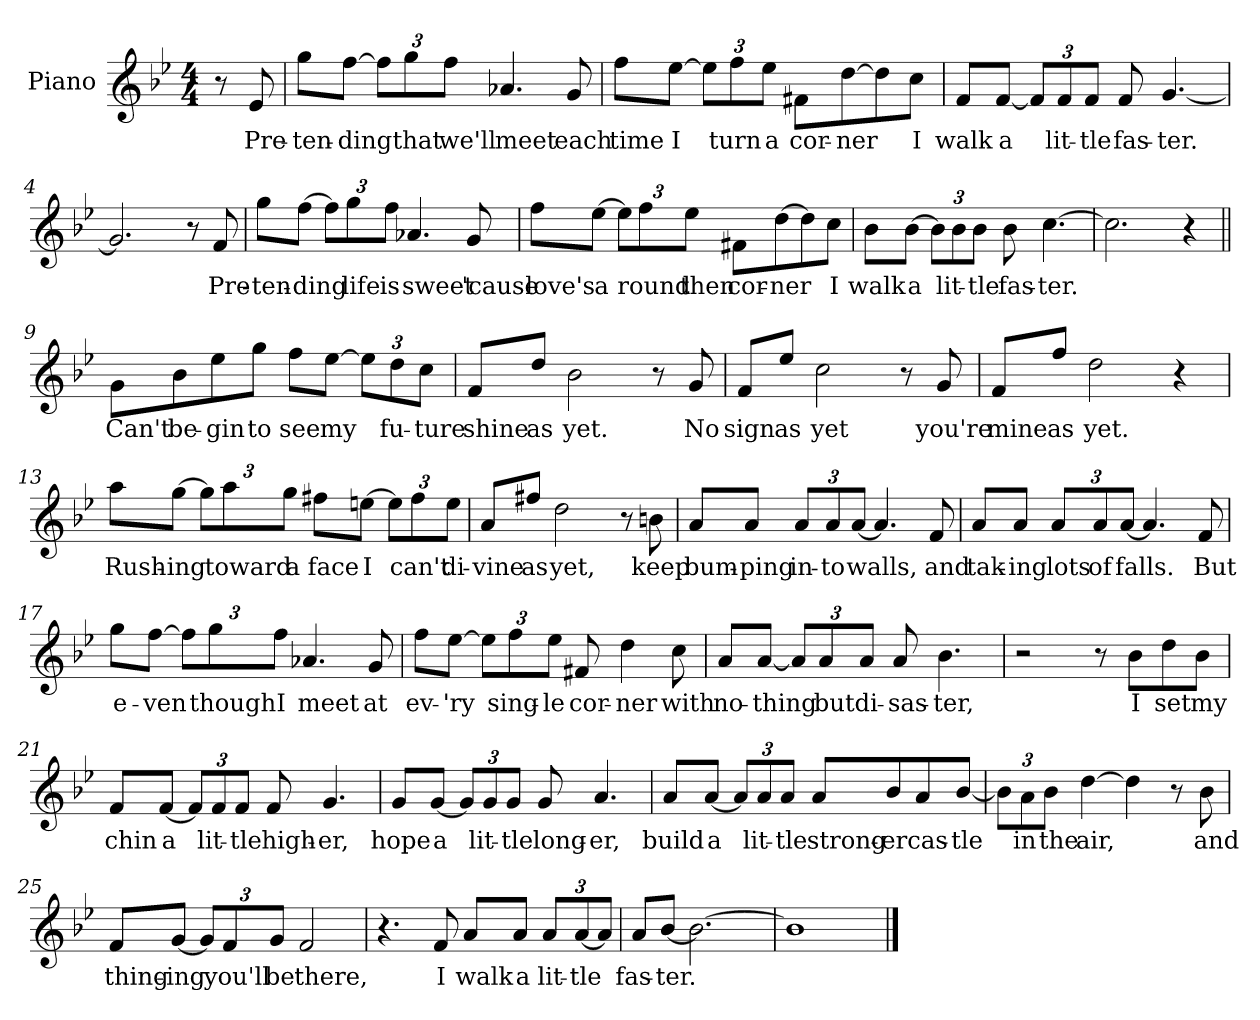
**kern	**text
*part1	*part1
*staff1	*staff1
*I"Piano	*
*I'Pno	*
*clefG2	*
*k[b-e-]	*
*B-:	*
*M4/4	*
=	=
8r	.
8e-/	Pre-
=1	=1
8gg\L	-ten-
[8ff\J	-ding
*Xbrackettup	*
12ff\L]	.
12gg\	that
12ff\J	we'll
4.a-X/	meet
8g/	each
=2	=2
8ff\L	time
[8ee-\J	I
12ee-\L]	.
12ff\	turn
12ee-\J	a
8f#X\L	cor-
[8dd\	-ner
8dd\]	.
8cc\J	I
!!LO:LB:g=z
=3	=3
8f/L	walk
[8f/J	a
12f/L]	.
12f/	lit-
12f/J	-tle
8f/	fas-
[4.g/	-ter.
=4	=4
2.g/]	.
8r	.
8f/	Pre-
=5	=5
8gg\L	-ten-
[8ff\J	-ding
12ff\L]	.
12gg\	life
12ff\J	is
4.a-X/	sweet
8g/	'cause
!!LO:LB:g=z
=6	=6
8ff\L	love's
[8ee-\J	a
12ee-\L]	.
12ff\	round
12ee-\J	then
8f#X\L	cor-
[8dd\	-ner
8dd\]	.
8cc\J	I
=7	=7
8b-\L	walk
[8b-\J	a
12b-\L]	.
12b-\	lit-
12b-\J	-tle
8b-\	fas-
[4.cc\	-ter.
=8	=8
2.cc\]	.
4r	.
!!LO:LB:g=z
=9||	=9||
8g\L	Can't
8b-\	be-
8ee-\	-gin
8gg\J	to
8ff\L	see
[8ee-\J	my
12ee-\L]	.
12dd\	fu-
12cc\J	-ture
=10	=10
8f/L	shine
8dd/J	as
2b-\	yet.
8r	.
8g/	No
!!LO:LB:g=z
=11	=11
8f/L	sign
8ee-/J	as
2cc\	yet
8r	.
8g/	you're
=12	=12
8f/L	mine
8ff/J	as
2dd\	yet.
4r	.
!!LO:LB:g=z
=13	=13
8aa\L	Rush-
[8gg\J	-ing
12gg\L]	.
12aa\	toward
12gg\J	a
8ff#X\L	face
[8een\J	I
12ee\L]	.
12ff#\	can't
12ee\J	di-
=14	=14
8a/L	-vine
8ff#X/J	as
2dd\	yet,
8r	.
8bn\	keep
!!LO:LB:g=z
=15	=15
8a/L	bum-
8a/J	-ping
12a/L	in-
12a/	-to
[12a/J	walls,
4.a/]	.
8f/	and
=16	=16
8a/L	tak-
8a/J	-ing
12a/L	lots
12a/	of
[12a/J	falls.
4.a/]	.
8f/	But
!!LO:PB:g=z
=17	=17
8gg\L	e-
[8ff\J	-ven
12ff\L]	.
12gg\	though
12ff\J	I
4.a-X/	meet
8g/	at
=18	=18
8ff\L	ev-
[8ee-\J	-'ry
12ee-\L]	.
12ff\	sing-
12ee-\J	-le
8f#X/	cor-
4dd\	-ner
8cc\	with
!!LO:LB:g=z
=19	=19
8a/L	no-
[8a/J	-thing
12a/L]	.
12a/	but
12a/J	di-
8a/	-sas-
4.b-\	-ter,
=20	=20
2r	.
8r	.
8b-\L	I
8dd\	set
8b-\J	my
=21	=21
8f/L	chin
[8f/J	a
12f/L]	.
12f/	lit-
12f/J	-tle
8f/	high-
4.g/	-er,
!!LO:LB:g=z
=22	=22
8g/L	hope
[8g/J	a
12g/L]	.
12g/	lit-
12g/J	-tle
8g/	long-
4.a/	-er,
=23	=23
8a/L	build
[8a/J	a
12a/L]	.
12a/	lit-
12a/J	-tle
8a/L	strong-
8b-/	-er
8a/	cas-
[8b-/J	-tle
!!LO:LB:g=z
=24	=24
12b-\L]	.
12a\	in
12b-\J	the
[4dd\	air,
4dd\]	.
8r	.
8b-\	and
=25	=25
8f/L	thing-
[8g/J	-ing
12g/L]	.
12f/	you'll
12g/J	be
2f/	there,
=26	=26
4.r	.
8f/	I
8a/L	walk
8a/J	a
12a/L	lit-
[12a/	-tle
12a/J]	.
!!LO:LB:g=z
=27	=27
8a/L	fas-
[8b-/J	-ter.
2.b-\_	.
=28	=28
1b-]	.
==	==
*-	*-
